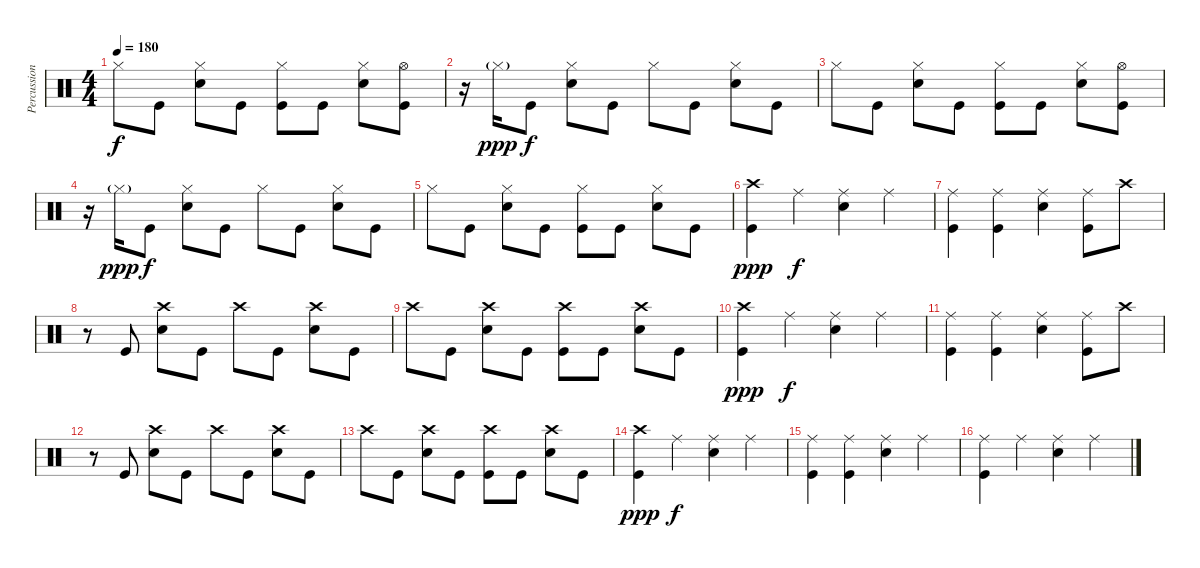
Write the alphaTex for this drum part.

\track ("Percussion" "Percussion") {instrument percussion}
\staff {score}
\articulation defaults
\ts (4 4)
\tempo 180
\clef neutral
\ks c "Hi-Hat (closed)".8{dy f} "Kick (hit)".8
("Hi-Hat (closed)" "Electric Snare (hit)").8 "Kick (hit)".8 ("Hi-Hat (closed)" "Kick (hit)").8 "Kick (hit)".8 ("Hi-Hat (closed)" "Electric Snare (hit)").8 ("Hi-Hat (open)" "Kick (hit)").8 |
r.16 "Hi-Hat (closed)"{g}.16{dy ppp} "Kick (hit)".8{dy f} ("Hi-Hat (closed)" "Electric Snare (hit)").8 "Kick (hit)".8 "Hi-Hat (closed)".8 "Kick (hit)".8 ("Hi-Hat (closed)" "Electric Snare (hit)").8 "Kick (hit)".8 |
"Hi-Hat (closed)".8 "Kick (hit)".8 ("Hi-Hat (closed)" "Electric Snare (hit)").8 "Kick (hit)".8 ("Hi-Hat (closed)" "Kick (hit)").8 "Kick (hit)".8 ("Hi-Hat (closed)" "Electric Snare (hit)").8 ("Hi-Hat (open)" "Kick (hit)").8 |
r.16 "Hi-Hat (closed)"{g}.16{dy ppp} "Kick (hit)".8{dy f} ("Hi-Hat (closed)" "Electric Snare (hit)").8 "Kick (hit)".8 "Hi-Hat (closed)".8 "Kick (hit)".8 ("Hi-Hat (closed)" "Electric Snare (hit)").8 "Kick (hit)".8 |
"Hi-Hat (closed)".8 "Kick (hit)".8 ("Hi-Hat (closed)" "Electric Snare (hit)").8 "Kick (hit)".8 ("Hi-Hat (closed)" "Kick (hit)").8 "Kick (hit)".8 ("Hi-Hat (closed)" "Electric Snare (hit)").8 "Kick (hit)".8 |
("Crash high (hit)" "Kick (hit)").4{dy ppp} "Ride (middle)".4{dy f} ("Ride (middle)" "Electric Snare (hit)").4 "Ride (middle)".4 |
("Ride (middle)" "Kick (hit)").4 ("Ride (middle)" "Kick (hit)").4 ("Ride (middle)" "Electric Snare (hit)").4 ("Ride (middle)" "Kick (hit)").8 "Crash high (hit)".8 |
r.8 "Kick (hit)".8 ("Crash high (hit)" "Electric Snare (hit)").8 "Kick (hit)".8 "Crash high (hit)".8 "Kick (hit)".8 ("Crash high (hit)" "Electric Snare (hit)").8 "Kick (hit)".8 |
"Crash high (hit)".8 "Kick (hit)".8 ("Crash high (hit)" "Electric Snare (hit)").8 "Kick (hit)".8 ("Crash high (hit)" "Kick (hit)").8 "Kick (hit)".8 ("Crash high (hit)" "Electric Snare (hit)").8 "Kick (hit)".8 |
("Crash high (hit)" "Kick (hit)").4{dy ppp} "Ride (middle)".4{dy f} ("Ride (middle)" "Electric Snare (hit)").4 "Ride (middle)".4 |
("Ride (middle)" "Kick (hit)").4 ("Ride (middle)" "Kick (hit)").4 ("Ride (middle)" "Electric Snare (hit)").4 ("Ride (middle)" "Kick (hit)").8 "Crash high (hit)".8 |
r.8 "Kick (hit)".8 ("Crash high (hit)" "Electric Snare (hit)").8 "Kick (hit)".8 "Crash high (hit)".8 "Kick (hit)".8 ("Crash high (hit)" "Electric Snare (hit)").8 "Kick (hit)".8 |
"Crash high (hit)".8 "Kick (hit)".8 ("Crash high (hit)" "Electric Snare (hit)").8 "Kick (hit)".8 ("Crash high (hit)" "Kick (hit)").8 "Kick (hit)".8 ("Crash high (hit)" "Electric Snare (hit)").8 "Kick (hit)".8 |
("Crash high (hit)" "Kick (hit)").4{dy ppp} "Ride (middle)".4{dy f} ("Ride (middle)" "Electric Snare (hit)").4 "Ride (middle)".4 |
("Ride (middle)" "Kick (hit)").4 ("Ride (middle)" "Kick (hit)").4 ("Ride (middle)" "Electric Snare (hit)").4 "Ride (middle)".4 |
("Ride (middle)" "Kick (hit)").4 "Ride (middle)".4 ("Ride (middle)" "Electric Snare (hit)").4 "Ride (middle)".4
